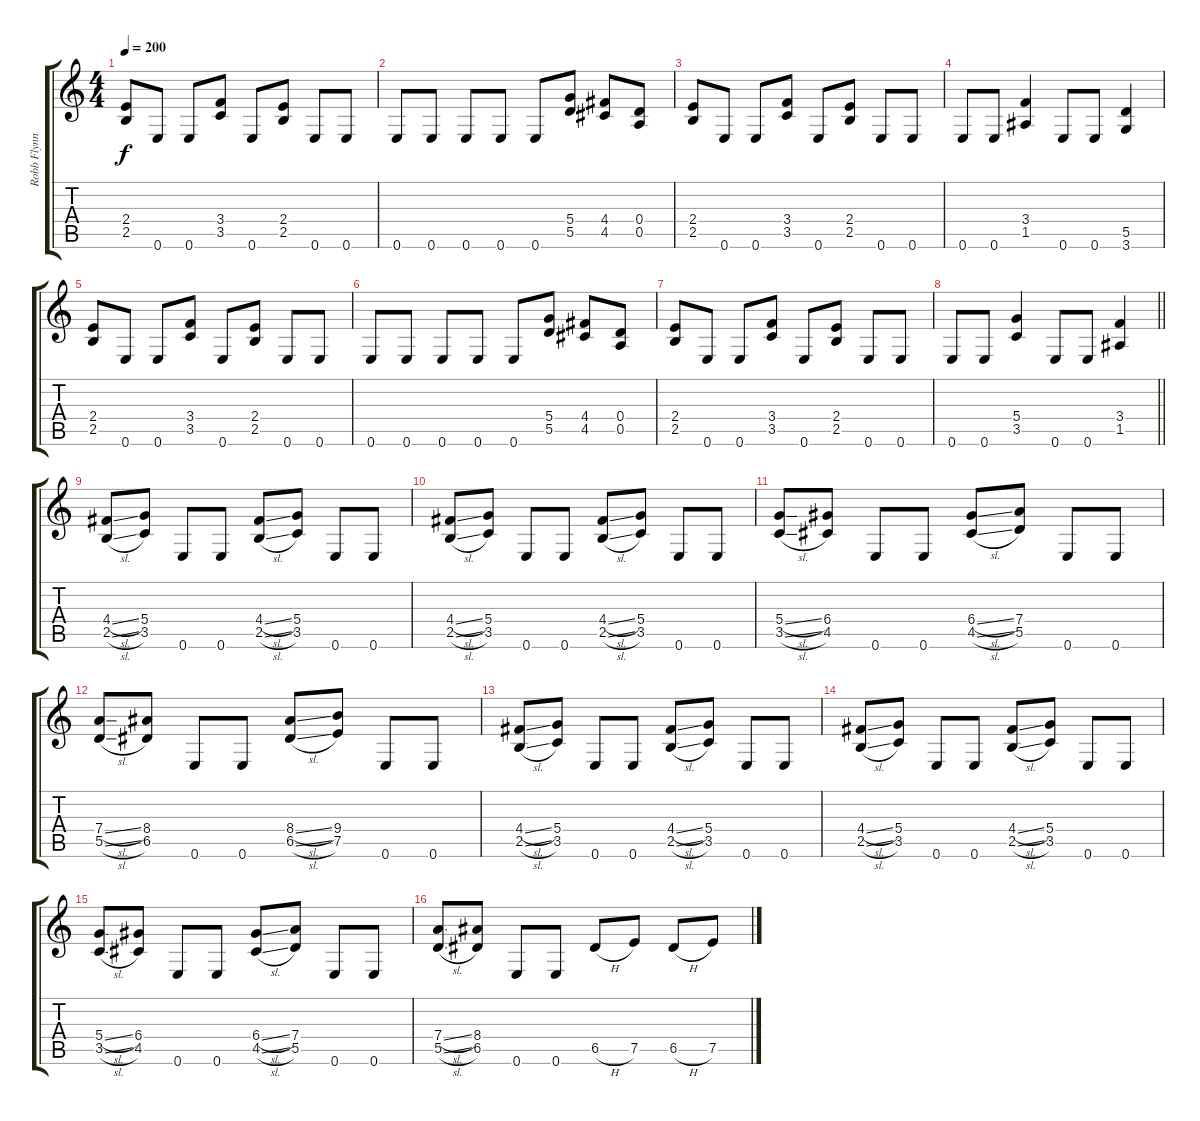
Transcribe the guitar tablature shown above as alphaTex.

\track ("Robb Flynn" "Robb Flynn") {instrument distortionguitar}
\staff {score tabs}
\tuning (E4 B3 G3 D3 A2 E2) {hide}
\ts (4 4)
\tempo 200
\clef g2
\ks c
(2.4 2.5).8{dy f} 0.6.8 0.6.8 (3.4 3.5).8 0.6.8 (2.4 2.5).8 0.6.8 0.6.8 |
0.6.8 0.6.8 0.6.8 0.6.8 0.6.8 (5.4 5.5).8 (4.4 4.5).8 (0.4 0.5).8 |
(2.4 2.5).8 0.6.8 0.6.8 (3.4 3.5).8 0.6.8 (2.4 2.5).8 0.6.8 0.6.8 |
0.6.8 0.6.8 (3.4 1.5).4 0.6.8 0.6.8 (5.5 3.6).4 |
(2.4 2.5).8 0.6.8 0.6.8 (3.4 3.5).8 0.6.8 (2.4 2.5).8 0.6.8 0.6.8 |
0.6.8 0.6.8 0.6.8 0.6.8 0.6.8 (5.4 5.5).8 (4.4 4.5).8 (0.4 0.5).8 |
(2.4 2.5).8 0.6.8 0.6.8 (3.4 3.5).8 0.6.8 (2.4 2.5).8 0.6.8 0.6.8 |
\barLineRight lightlight
0.6.8 0.6.8 (5.4 3.5).4 0.6.8 0.6.8 (3.4 1.5).4 |
(4.4{sl} 2.5{sl}).8 (5.4 3.5).8 0.6.8 0.6.8 (4.4{sl} 2.5{sl}).8 (5.4 3.5).8 0.6.8 0.6.8 |
(4.4{sl} 2.5{sl}).8 (5.4 3.5).8 0.6.8 0.6.8 (4.4{sl} 2.5{sl}).8 (5.4 3.5).8 0.6.8 0.6.8 |
(5.4{sl} 3.5{sl}).8 (6.4 4.5).8 0.6.8 0.6.8 (6.4{sl} 4.5{sl}).8 (7.4 5.5).8 0.6.8 0.6.8 |
(7.4{sl} 5.5{sl}).8 (8.4 6.5).8 0.6.8 0.6.8 (8.4{sl} 6.5{sl}).8 (9.4 7.5).8 0.6.8 0.6.8 |
(4.4{sl} 2.5{sl}).8 (5.4 3.5).8 0.6.8 0.6.8 (4.4{sl} 2.5{sl}).8 (5.4 3.5).8 0.6.8 0.6.8 |
(4.4{sl} 2.5{sl}).8 (5.4 3.5).8 0.6.8 0.6.8 (4.4{sl} 2.5{sl}).8 (5.4 3.5).8 0.6.8 0.6.8 |
(5.4{sl} 3.5{sl}).8 (6.4 4.5).8 0.6.8 0.6.8 (6.4{sl} 4.5{sl}).8 (7.4 5.5).8 0.6.8 0.6.8 |
(7.4{sl} 5.5{sl}).8 (8.4 6.5).8 0.6.8 0.6.8 6.5{h}.8 7.5.8 6.5{h}.8 7.5.8
